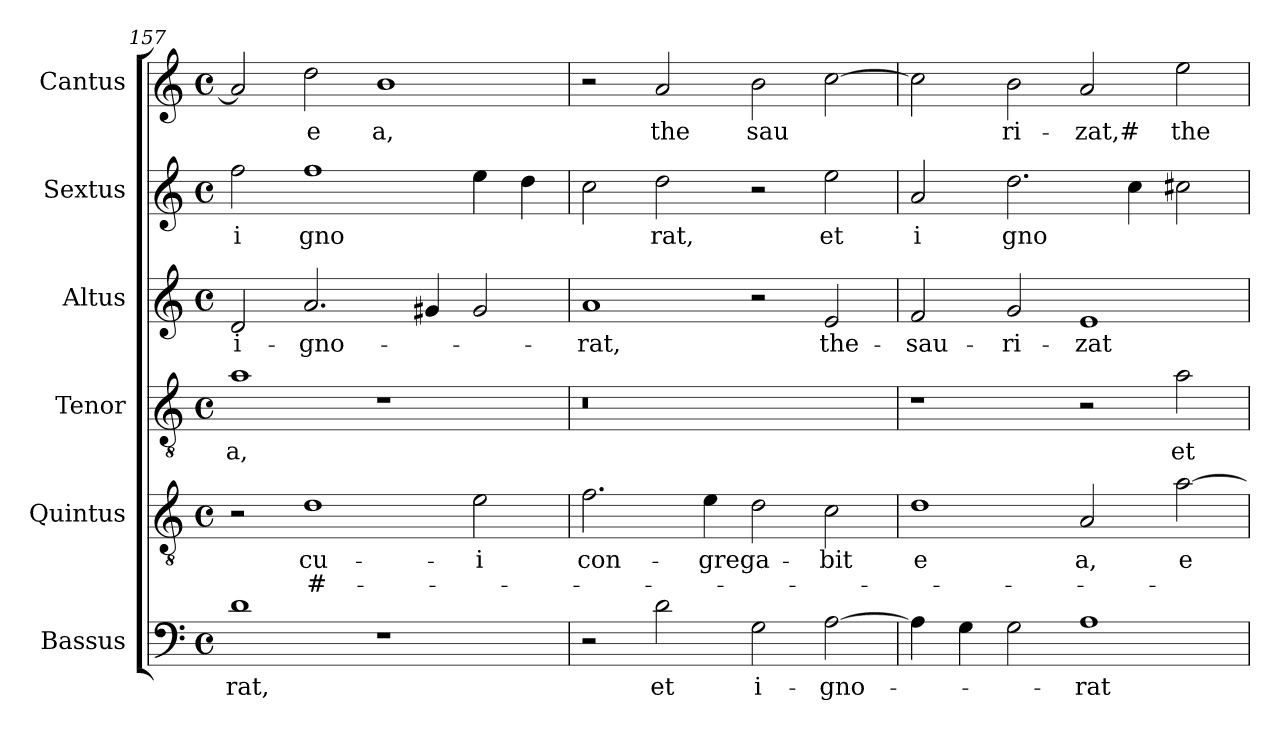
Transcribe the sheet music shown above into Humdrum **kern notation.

**kern	**text	**kern	**text	**text	**kern	**text	**kern	**text	**kern	**text	**kern	**text
*part6	*part6	*part5	*part5	*part5	*part4	*part4	*part3	*part3	*part2	*part2	*part1	*part1
*staff6	*staff6	*staff5	*staff5	*staff5	*staff4	*staff4	*staff3	*staff3	*staff2	*staff2	*staff1	*staff1
*I"Bassus	*	*I"Quintus	*	*	*I"Tenor	*	*I"Altus	*	*I"Sextus	*	*I"Cantus	*
*clefF4	*	*clefGv2	*	*	*clefGv2	*	*clefG2	*	*clefG2	*	*clefG2	*
*	*	*	*	*	*	*	*k[]	*	*	*	*	*
*	*	*	*	*	*	*	*C:	*	*	*	*	*
*M4/4	*	*M4/4	*	*	*M4/4	*	*M4/4	*	*M4/4	*	*M4/4	*
*met(c)	*	*met(c)	*	*	*met(c)	*	*met(c)	*	*met(c)	*	*met(c)	*
=157	=157	=157	=157	=157	=157	=157	=157	=157	=157	=157	=157	=157
!	!LO:LY:b:cj	!	!	!	!	!LO:LY:b:cj	!	!LO:LY:b:cj	!	!LO:LY:b:cj	!	!
1d	-rat,	2r	.	.	1a	-a,	2d/	i-	2ff\	i	2a/]	.
!	!	!	!LO:LY:b:cj	!LO:LY:b:rj	!	!	!	!LO:LY:b	!	!LO:LY:b	!	!LO:LY:b:cj
.	.	1d	cu-	-#-	.	.	2.a/	-gno-	1ff	gno	2dd\	e
!	!	!	!	!	!	!	!	!	!	!	!	!LO:LY:b:cj
1r	.	.	.	.	1r	.	.	.	.	.	1b	a,
.	.	.	.	.	.	.	4g#X/	.	.	.	.	.
!	!	!	!LO:LY:b:cj	!	!	!	!	!	!	!	!	!
.	.	2e\	-i	.	.	.	2g#/	.	4ee\	.	.	.
.	.	.	.	.	.	.	.	.	4dd\	.	.	.
=158	=158	=158	=158	=158	=158	=158	=158	=158	=158	=158	=158	=158
!	!	!	!LO:LY:b:cj	!	!	!	!	!LO:LY:b:cj	!	!	!	!
2r	.	2.f\	con-	.	0r	.	1a	-rat,	2cc\	.	2r	.
!	!LO:LY:b:cj	!	!	!	!	!	!	!	!	!LO:LY:b:cj	!	!LO:LY:b:cj
2d\	et	.	.	.	.	.	.	.	2dd\	rat,	2a/	the
!	!	!	!LO:LY:b:cj	!	!	!	!	!	!	!	!	!
.	.	4e\	-grega-	.	.	.	.	.	.	.	.	.
!	!LO:LY:b:cj	!	!	!	!	!	!	!	!	!	!	!LO:LY:b
2G\	i-	2d\	.	.	.	.	2r	.	2r	.	2b\	sau
!	!LO:LY:b	!	!LO:LY:b:cj	!	!	!	!	!LO:LY:b:cj	!	!LO:LY:b:cj	!	!
[>2A\	-gno-	2c\	-bit	.	.	.	2e/	the-	2ee\	et	[<2cc\	.
!!LO:LB:g=z
=159	=159	=159	=159	=159	=159	=159	=159	=159	=159	=159	=159	=159
!	!	!	!LO:LY:b:cj	!	!	!	!	!LO:LY:b:cj	!	!LO:LY:b:cj	!	!
4A\]	.	1d	e	.	1r	.	2f/	-sau-	2a/	i	2cc\]	.
4G\	.	.	.	.	.	.	.	.	.	.	.	.
!	!	!	!	!	!	!	!	!LO:LY:b:cj	!	!LO:LY:b	!	!LO:LY:b:cj
2G\	.	.	.	.	.	.	2g/	-ri-	2.dd\	gno	2b\	ri-
!	!LO:LY:b:cj	!	!LO:LY:b:cj	!	!	!	!	!LO:LY:b:cj	!	!	!	!LO:LY:b:cj
1A	-rat	2A/	a,	.	2r	.	1e	-zat	.	.	2a/	-zat,#
.	.	.	.	.	.	.	.	.	4cc\	.	.	.
!	!	!	!LO:LY:b:cj	!	!	!LO:LY:b:cj	!	!	!	!	!	!LO:LY:b:cj
.	.	[>2a\	e	.	2a\	et	.	.	2cc#X\	.	2ee\	the-
=	=	=	=	=	=	=	=	=	=	=	=	=
*-	*-	*-	*-	*-	*-	*-	*-	*-	*-	*-	*-	*-
